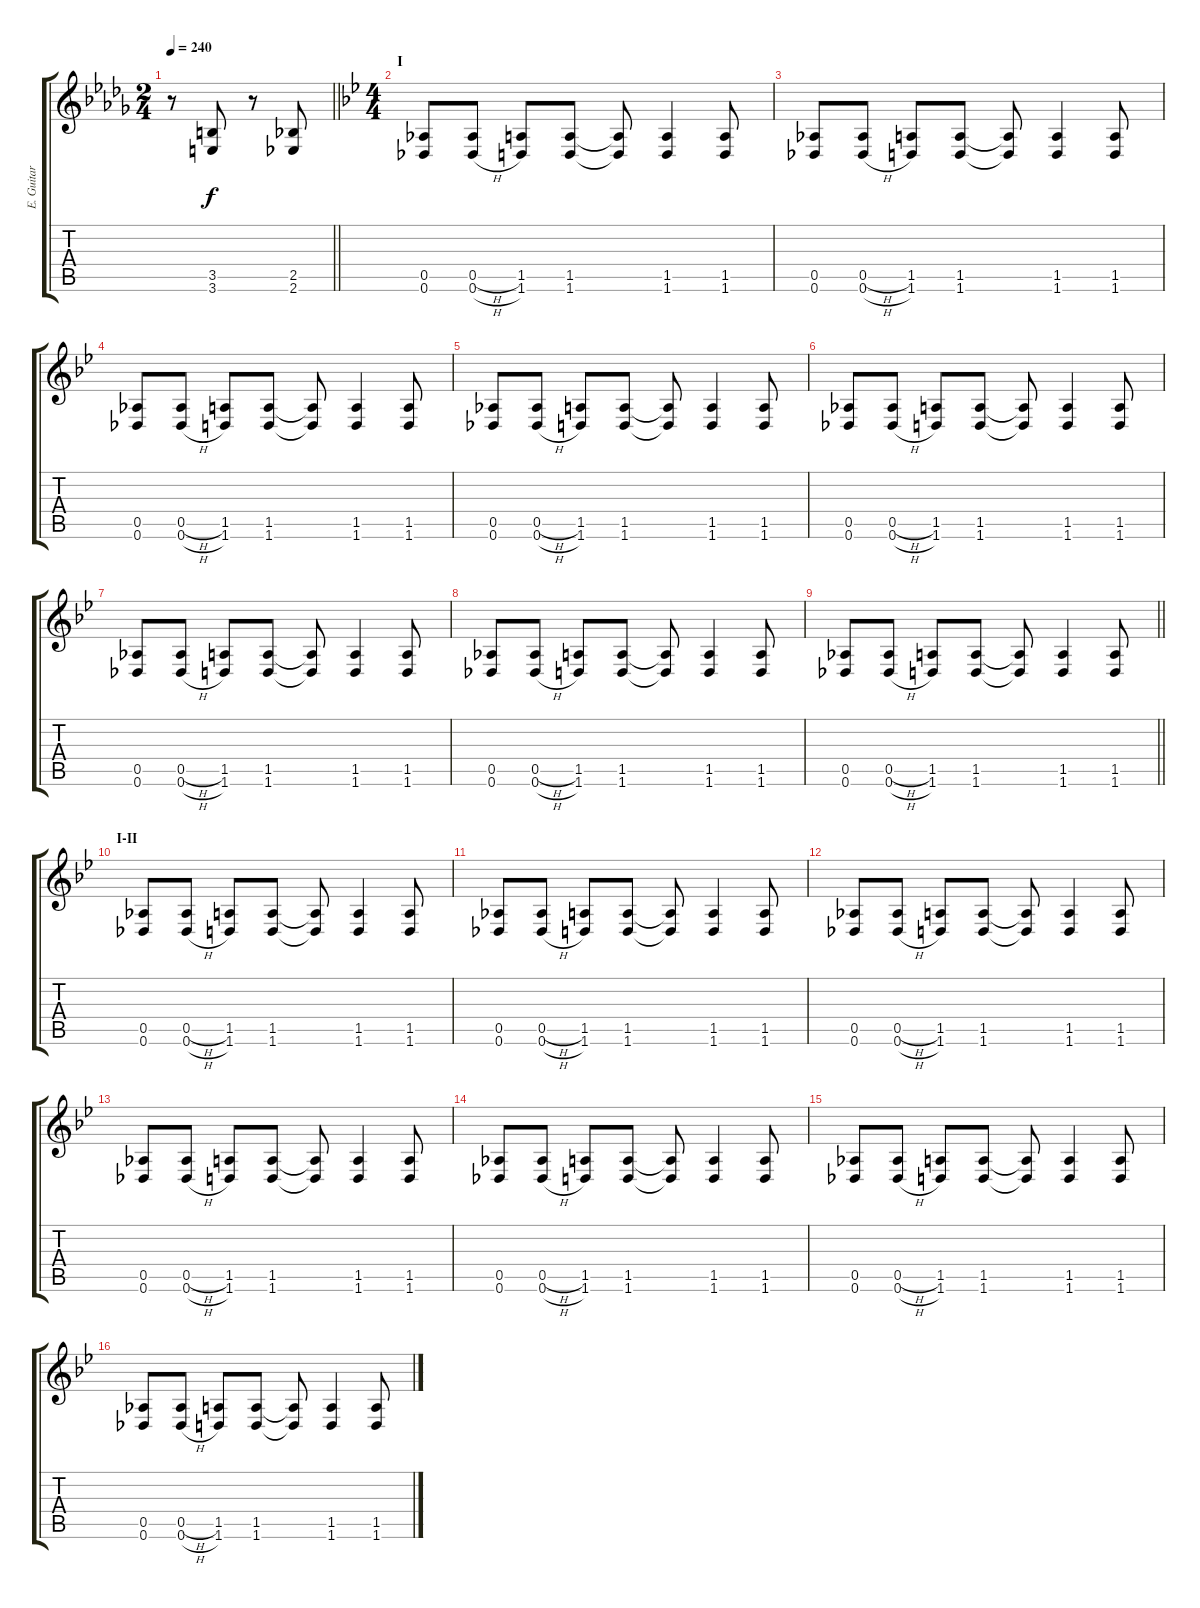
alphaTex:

\track ("E. Guitar II" "E. Guitar ") {instrument distortionguitar}
\staff {score tabs}
\tuning (Eb4 Bb3 Gb3 Db3 Ab2 Db2) {hide}
\ts (2 4)
\tempo 240
\clef g2
\barLineRight lightlight
\ks db
r.8{dy f} (3.5 3.6).8 r.8 (2.5 2.6).8 |
\ts (4 4)
\section ("" "I")
\ks bb
(0.5 0.6).8 (0.5{h} 0.6{h}).8 (1.5 1.6).8 (1.5 1.6).8 (1.5{t} 1.6{t}).8 (1.5 1.6).4 (1.5 1.6).8 |
(0.5 0.6).8 (0.5{h} 0.6{h}).8 (1.5 1.6).8 (1.5 1.6).8 (1.5{t} 1.6{t}).8 (1.5 1.6).4 (1.5 1.6).8 |
(0.5 0.6).8 (0.5{h} 0.6{h}).8 (1.5 1.6).8 (1.5 1.6).8 (1.5{t} 1.6{t}).8 (1.5 1.6).4 (1.5 1.6).8 |
(0.5 0.6).8 (0.5{h} 0.6{h}).8 (1.5 1.6).8 (1.5 1.6).8 (1.5{t} 1.6{t}).8 (1.5 1.6).4 (1.5 1.6).8 |
(0.5 0.6).8 (0.5{h} 0.6{h}).8 (1.5 1.6).8 (1.5 1.6).8 (1.5{t} 1.6{t}).8 (1.5 1.6).4 (1.5 1.6).8 |
(0.5 0.6).8 (0.5{h} 0.6{h}).8 (1.5 1.6).8 (1.5 1.6).8 (1.5{t} 1.6{t}).8 (1.5 1.6).4 (1.5 1.6).8 |
(0.5 0.6).8 (0.5{h} 0.6{h}).8 (1.5 1.6).8 (1.5 1.6).8 (1.5{t} 1.6{t}).8 (1.5 1.6).4 (1.5 1.6).8 |
\barLineRight lightlight
(0.5 0.6).8 (0.5{h} 0.6{h}).8 (1.5 1.6).8 (1.5 1.6).8 (1.5{t} 1.6{t}).8 (1.5 1.6).4 (1.5 1.6).8 |
\section ("" "I-II")
(0.5 0.6).8 (0.5{h} 0.6{h}).8 (1.5 1.6).8 (1.5 1.6).8 (1.5{t} 1.6{t}).8 (1.5 1.6).4 (1.5 1.6).8 |
(0.5 0.6).8 (0.5{h} 0.6{h}).8 (1.5 1.6).8 (1.5 1.6).8 (1.5{t} 1.6{t}).8 (1.5 1.6).4 (1.5 1.6).8 |
(0.5 0.6).8 (0.5{h} 0.6{h}).8 (1.5 1.6).8 (1.5 1.6).8 (1.5{t} 1.6{t}).8 (1.5 1.6).4 (1.5 1.6).8 |
(0.5 0.6).8 (0.5{h} 0.6{h}).8 (1.5 1.6).8 (1.5 1.6).8 (1.5{t} 1.6{t}).8 (1.5 1.6).4 (1.5 1.6).8 |
(0.5 0.6).8 (0.5{h} 0.6{h}).8 (1.5 1.6).8 (1.5 1.6).8 (1.5{t} 1.6{t}).8 (1.5 1.6).4 (1.5 1.6).8 |
(0.5 0.6).8 (0.5{h} 0.6{h}).8 (1.5 1.6).8 (1.5 1.6).8 (1.5{t} 1.6{t}).8 (1.5 1.6).4 (1.5 1.6).8 |
(0.5 0.6).8 (0.5{h} 0.6{h}).8 (1.5 1.6).8 (1.5 1.6).8 (1.5{t} 1.6{t}).8 (1.5 1.6).4 (1.5 1.6).8
